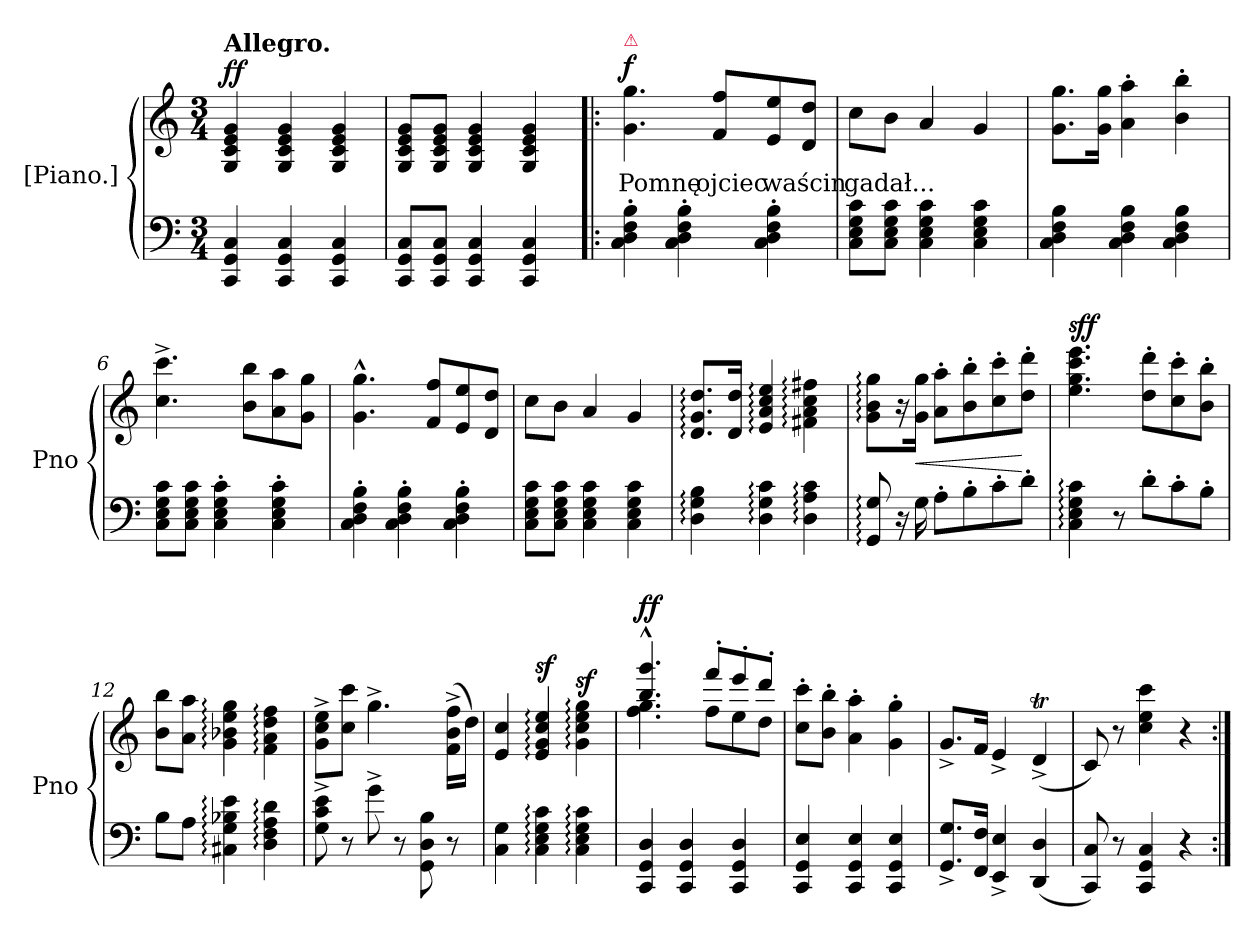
**kern	**kern	**text	**dynam
*part1	*part1	*part1	*part1
*staff2	*staff1	*staff1	*staff1/2
*I"[Piano.]	*	*	*
*I'Pno	*	*	*
*clefF4	*clefG2	*	*
*k[]	*k[]	*	*
*C:	*C:	*	*
*M3/4	*M3/4	*	*
=1	=1	=1	=1
!	!LO:TX:a:B:t=Allegro.	!	!
4CC/ 4GG/ 4C/	4G/ 4c/ 4e/ 4g/	.	ff
4CC/ 4GG/ 4C/	4G/ 4c/ 4e/ 4g/	.	.
4CC/ 4GG/ 4C/	4G/ 4c/ 4e/ 4g/	.	.
=2	=2	=2	=2
8CC/ 8GG/ 8C/L	8G/ 8c/ 8e/ 8g/L	.	.
8CC/ 8GG/ 8C/J	8G/ 8c/ 8e/ 8g/J	.	.
4CC/ 4GG/ 4C/	4G/ 4c/ 4e/ 4g/	.	.
4CC/ 4GG/ 4C/	4G/ 4c/ 4e/ 4g/	.	.
=3!|:	=3!|:	=3!|:	=3!|:
!	!LO:TX:a:color=crimson:t=⚠	!	!
4C'\ 4D'\ 4F'\ 4B'\	4.g\ 4.gg\	Pomnę	f
4C'\ 4D'\ 4F'\ 4B'\	.	.	.
.	8f/ 8ff/L	ojciec	.
4C'\ 4D'\ 4F'\ 4B'\	8e/ 8ee/	waścin	.
.	8d/ 8dd/J	.	.
=4	=4	=4	=4
8C\ 8E\ 8G\ 8c\L	8cc\L	gadał...	.
8C\ 8E\ 8G\ 8c\J	8b\J	.	.
4C\ 4E\ 4G\ 4c\	4a/	.	.
4C\ 4E\ 4G\ 4c\	4g/	.	.
=5	=5	=5	=5
4C\ 4D\ 4F\ 4B\	8.g\ 8.gg\L	.	.
.	16g\ 16gg\Jk	.	.
4C\ 4D\ 4F\ 4B\	4a'\ 4aa'\	.	.
4C\ 4D\ 4F\ 4B\	4b'\ 4bb'\	.	.
=6	=6	=6	=6
8C\ 8E\ 8G\ 8c\L	4.cc^\ 4.ccc^\	.	.
8C\ 8E\ 8G\ 8c\J	.	.	.
4C'\ 4E'\ 4G'\ 4c'\	.	.	.
.	8b\ 8bb\L	.	.
4C'\ 4E'\ 4G'\ 4c'\	8a\ 8aa\	.	.
.	8g\ 8gg\J	.	.
=7	=7	=7	=7
4C'\ 4D'\ 4F'\ 4B'\	4.g^^\ 4.gg^^\	.	.
4C'\ 4D'\ 4F'\ 4B'\	.	.	.
.	8f/ 8ff/L	.	.
4C'\ 4D'\ 4F'\ 4B'\	8e/ 8ee/	.	.
.	8d/ 8dd/J	.	.
=8	=8	=8	=8
8C\ 8E\ 8G\ 8c\L	8cc\L	.	.
8C\ 8E\ 8G\ 8c\J	8b\J	.	.
4C\ 4E\ 4G\ 4c\	4a/	.	.
4C\ 4E\ 4G\ 4c\	4g/	.	.
=9	=9	=9	=9
4D:\ 4G:\ 4B:\	8.d:/ 8.g:/ 8.dd:/L	.	.
.	16d/ 16dd/Jk	.	.
4D:\ 4G:\ 4c:\	4e:/ 4a:/ 4cc:/ 4ee:/	.	.
4D:\ 4A:\ 4c:\	4f#X:\ 4a:\ 4cc:\ 4ff#X:\	.	.
=10	=10	=10	=10
8GG:/ 8G:/	8g:\ 8b:\ 8gg:\L	.	.
16r	16r	.	.
16G\	16g\ 16gg\Jk	.	<
8A'\L	8a'\ 8aa'\L	.	.
8B'\	8b'\ 8bb'\	.	.
8c'\	8cc'\ 8ccc'\	.	.
8d'\J	8dd'\ 8ddd'\J	.	[
=11	=11	=11	=11
4C:\ 4E:\ 4G:\ 4c:\	4.ee\ 4.gg\ 4.ccc\ 4.eee\	.	sff
8r	.	.	.
8d'\L	8dd'\ 8ddd'\L	.	.
8c'\	8cc'\ 8ccc'\	.	.
8B'\J	8b'\ 8bb'\J	.	.
=12	=12	=12	=12
8B\L	8b\ 8bb\L	.	.
8A\J	8a\ 8aa\J	.	.
4C#X:\ 4G:\ 4B-X:\ 4e:\	4g:\ 4b-X:\ 4ee:\ 4gg:\	.	.
4D:\ 4F:\ 4A:\ 4d:\	4f:\ 4a:\ 4dd:\ 4ff:\	.	.
=13	=13	=13	=13
8G^\ 8c^\ 8e^\	8g^\ 8cc^\ 8ee^\L	.	.
8r	8cc\ 8ccc\J	.	.
8g^\	4.gg^\	.	.
8r	.	.	.
8GG\ 8D\ 8B\	.	.	.
8r	(16f^\ 16b^\ 16ff^\LL	.	.
.	16dd\JJ)	.	.
=14	=14	=14	=14
4C\ 4G\	4e/ 4cc/	.	.
4C:\ 4E:\ 4G:\ 4c:\	4e:/ 4g:/ 4cc:/ 4ee:/	.	sf
4C:\ 4E:\ 4G:\ 4c:\	4g:\ 4cc:\ 4ee:\ 4gg:\	.	sf
=15	=15	=15	=15
*	*^	*	*
4CC/ 4GG/ 4D/	4.bb^^/ 4.ggg^^/	4.ff\ 4.gg\	.	ff
4CC/ 4GG/ 4D/	.	.	.	.
.	8fff'/L	8ff\L	.	.
4CC/ 4GG/ 4D/	8eee'/	8ee\	.	.
.	8ddd'/J	8dd\J	.	.
*	*v	*v	*	*
=16	=16	=16	=16
4CC/ 4GG/ 4E/	8cc'\ 8ccc'\L	.	.
.	8b'\ 8bb'\J	.	.
4CC/ 4GG/ 4E/	4a'\ 4aa'\	.	.
4CC/ 4GG/ 4E/	4g'\ 4gg'\	.	.
=17	=17	=17	=17
8.GG^/ 8.G^/L	8.g^/L	.	.
16FF/ 16F/Jk	16f/Jk	.	.
4EE^/ 4E^/	4e^/	.	.
(4DD/ 4D/	(4dT^/	.	.
=18	=18	=18	=18
8CC/ 8C/)	8c/)	.	.
8r	8r	.	.
4CC/ 4GG/ 4C/	4cc\ 4ee\ 4ccc\	.	.
4r	4r	.	.
=:|!	=:|!	=:|!	=:|!
*-	*-	*-	*-
